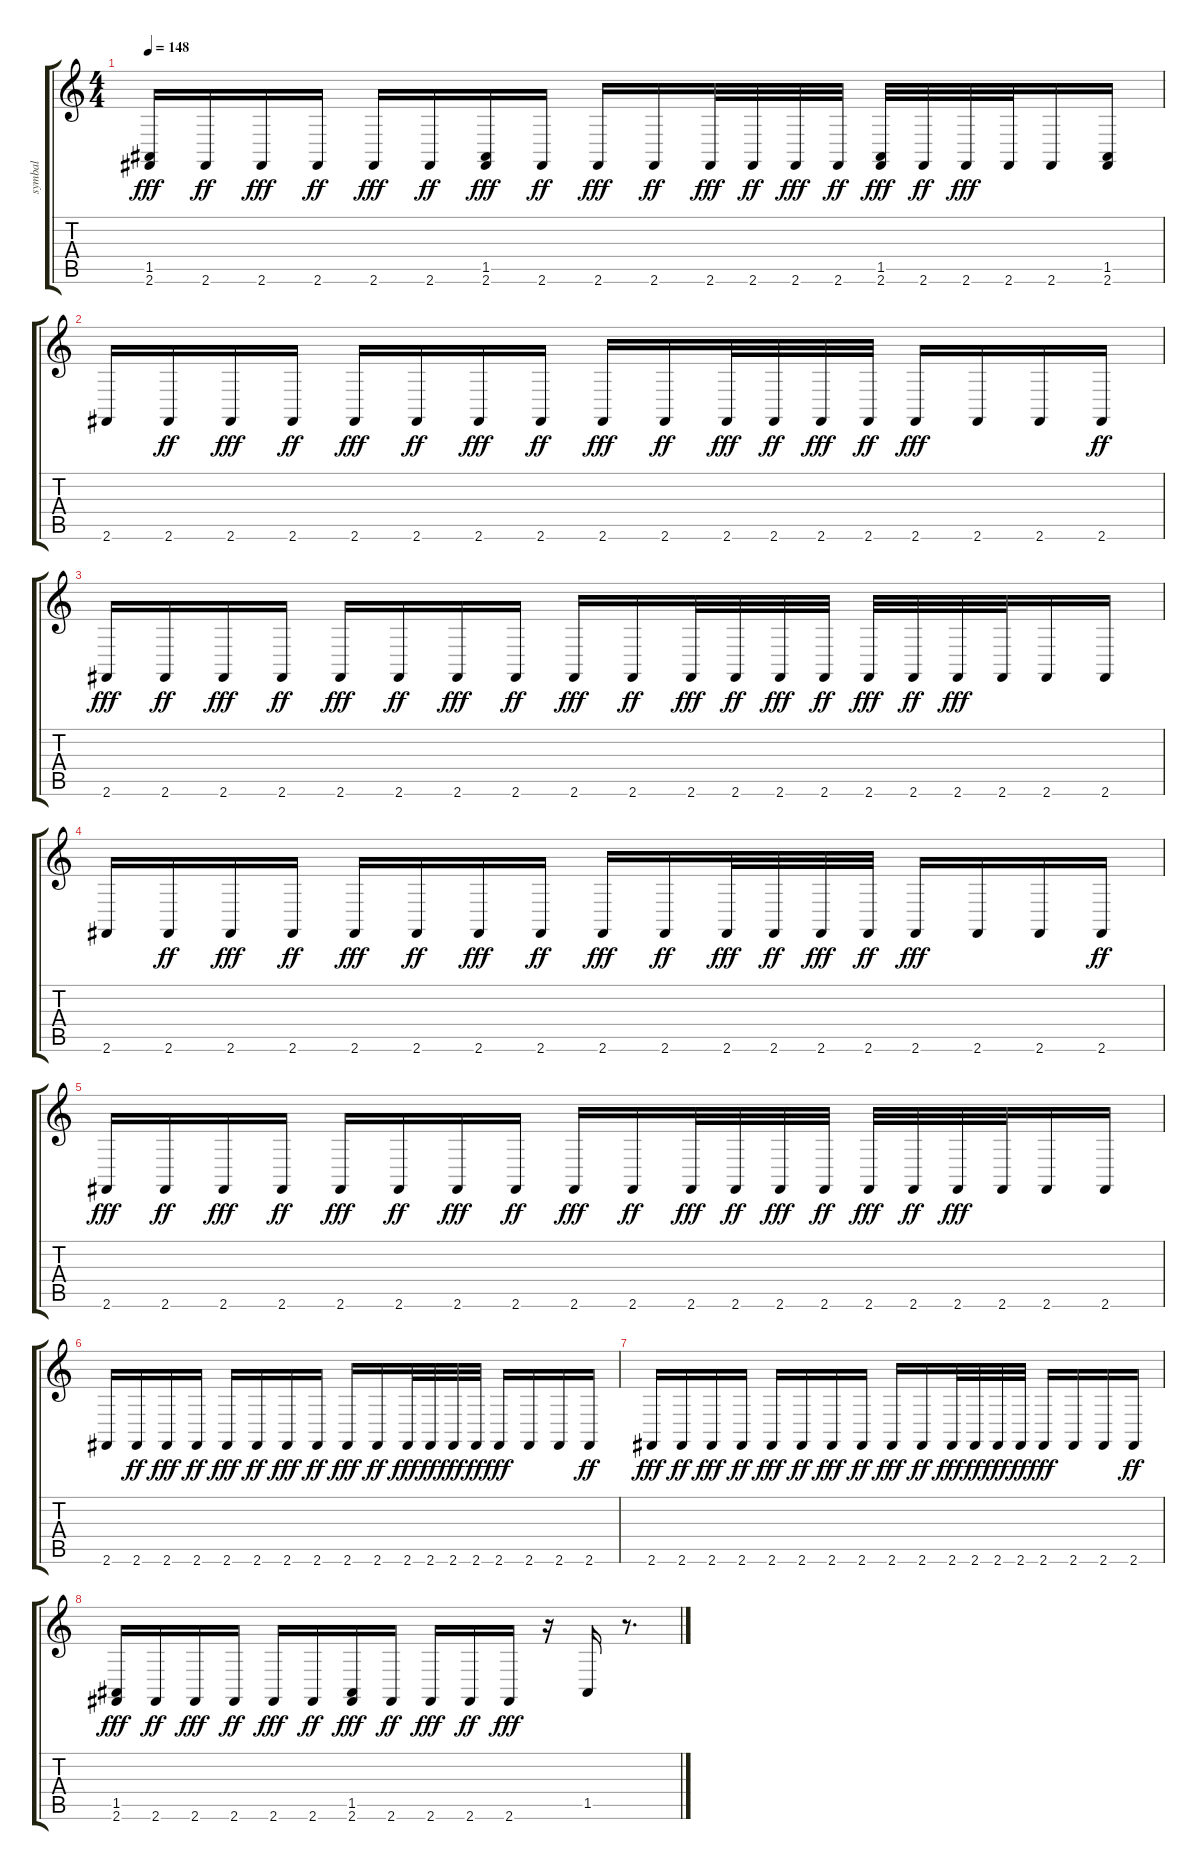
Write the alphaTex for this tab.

\track ("symbal" "symbal") {instrument drawbarorgan}
\staff {score tabs}
\tuning (E4 B3 G3 D3 A2 E2) {hide}
\ts (4 4)
\tempo 148
\clef g2
\ks c
(1.5 2.6).16{dy fff} 2.6.16{dy ff} 2.6.16{dy fff} 2.6.16{dy ff} 2.6.16{dy fff} 2.6.16{dy ff} (1.5 2.6).16{dy fff} 2.6.16{dy ff} 2.6.16{dy fff} 2.6.16{dy ff} 2.6.32{dy fff} 2.6.32{dy ff} 2.6.32{dy fff} 2.6.32{dy ff} (1.5 2.6).32{dy fff} 2.6.32{dy ff} 2.6.32{dy fff} 2.6.32 2.6.16 (1.5 2.6).16 |
2.6.16 2.6.16{dy ff} 2.6.16{dy fff} 2.6.16{dy ff} 2.6.16{dy fff} 2.6.16{dy ff} 2.6.16{dy fff} 2.6.16{dy ff} 2.6.16{dy fff} 2.6.16{dy ff} 2.6.32{dy fff} 2.6.32{dy ff} 2.6.32{dy fff} 2.6.32{dy ff} 2.6.16{dy fff} 2.6.16 2.6.16 2.6.16{dy ff} |
2.6.16{dy fff} 2.6.16{dy ff} 2.6.16{dy fff} 2.6.16{dy ff} 2.6.16{dy fff} 2.6.16{dy ff} 2.6.16{dy fff} 2.6.16{dy ff} 2.6.16{dy fff} 2.6.16{dy ff} 2.6.32{dy fff} 2.6.32{dy ff} 2.6.32{dy fff} 2.6.32{dy ff} 2.6.32{dy fff} 2.6.32{dy ff} 2.6.32{dy fff} 2.6.32 2.6.16 2.6.16 |
2.6.16 2.6.16{dy ff} 2.6.16{dy fff} 2.6.16{dy ff} 2.6.16{dy fff} 2.6.16{dy ff} 2.6.16{dy fff} 2.6.16{dy ff} 2.6.16{dy fff} 2.6.16{dy ff} 2.6.32{dy fff} 2.6.32{dy ff} 2.6.32{dy fff} 2.6.32{dy ff} 2.6.16{dy fff} 2.6.16 2.6.16 2.6.16{dy ff} |
2.6.16{dy fff} 2.6.16{dy ff} 2.6.16{dy fff} 2.6.16{dy ff} 2.6.16{dy fff} 2.6.16{dy ff} 2.6.16{dy fff} 2.6.16{dy ff} 2.6.16{dy fff} 2.6.16{dy ff} 2.6.32{dy fff} 2.6.32{dy ff} 2.6.32{dy fff} 2.6.32{dy ff} 2.6.32{dy fff} 2.6.32{dy ff} 2.6.32{dy fff} 2.6.32 2.6.16 2.6.16 |
2.6.16 2.6.16{dy ff} 2.6.16{dy fff} 2.6.16{dy ff} 2.6.16{dy fff} 2.6.16{dy ff} 2.6.16{dy fff} 2.6.16{dy ff} 2.6.16{dy fff} 2.6.16{dy ff} 2.6.32{dy fff} 2.6.32{dy ff} 2.6.32{dy fff} 2.6.32{dy ff} 2.6.16{dy fff} 2.6.16 2.6.16 2.6.16{dy ff} |
2.6.16{dy fff} 2.6.16{dy ff} 2.6.16{dy fff} 2.6.16{dy ff} 2.6.16{dy fff} 2.6.16{dy ff} 2.6.16{dy fff} 2.6.16{dy ff} 2.6.16{dy fff} 2.6.16{dy ff} 2.6.32{dy fff} 2.6.32{dy ff} 2.6.32{dy fff} 2.6.32{dy ff} 2.6.16{dy fff} 2.6.16 2.6.16 2.6.16{dy ff} |
(1.5 2.6).16{dy fff} 2.6.16{dy ff} 2.6.16{dy fff} 2.6.16{dy ff} 2.6.16{dy fff} 2.6.16{dy ff} (1.5 2.6).16{dy fff} 2.6.16{dy ff} 2.6.16{dy fff} 2.6.16{dy ff} 2.6.16{dy fff} r.16 1.5.16 r.8{d}
